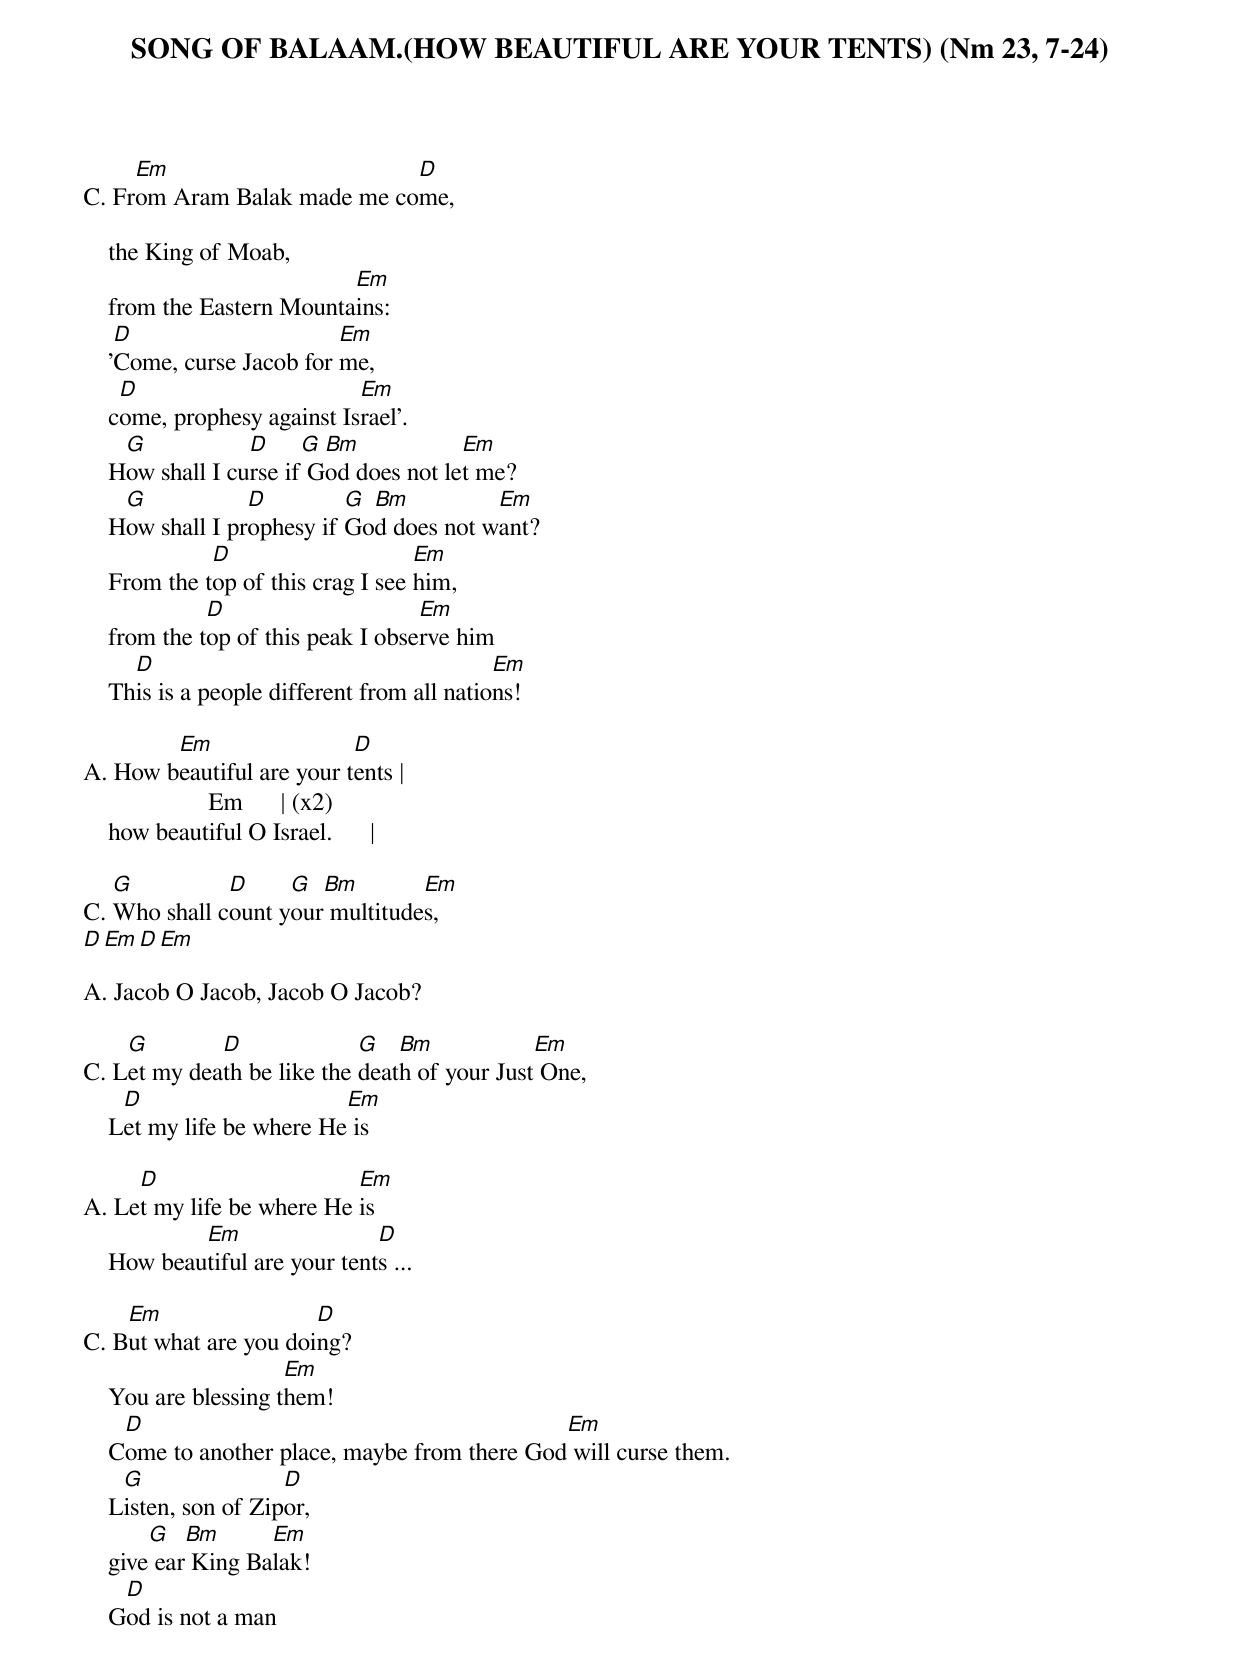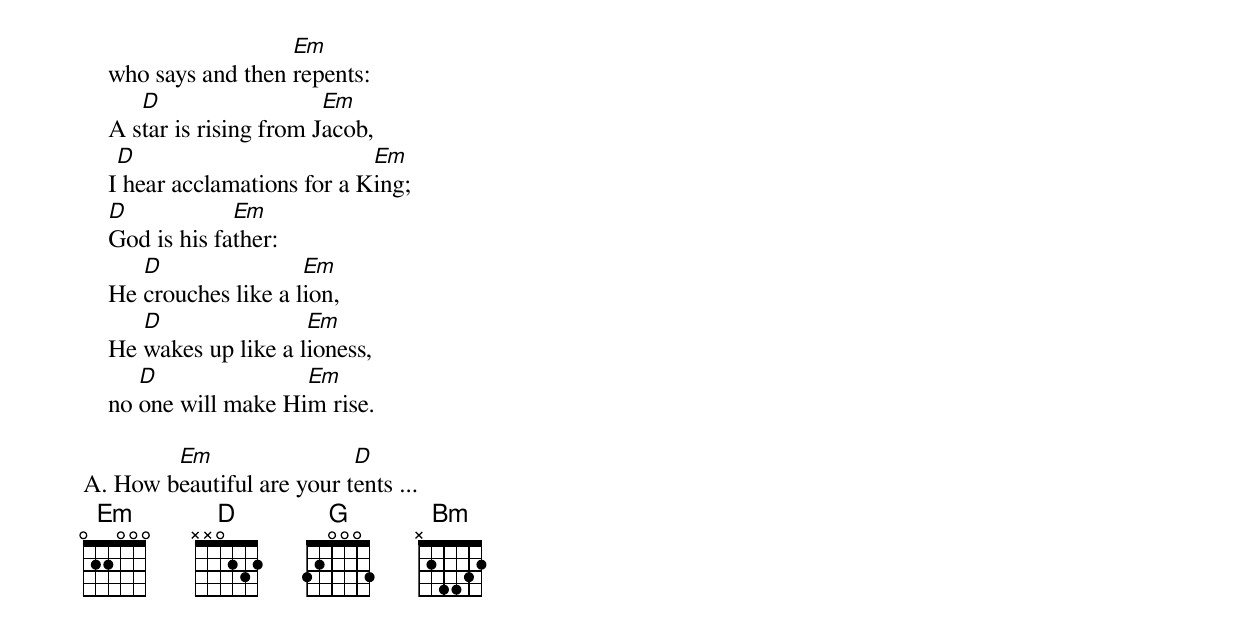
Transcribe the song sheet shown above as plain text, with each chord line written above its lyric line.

SONG OF BALAAM.(HOW BEAUTIFUL ARE YOUR TENTS) (Nm 23, 7-24)

     Em                      D
C. From Aram Balak made me come,

    the King of Moab,
                           Em
    from the Eastern Mountains:
     D                     Em
    'Come, curse Jacob for me,
     D                       Em
    come, prophesy against Israel'.
     G            D     G Bm            Em
    How shall I curse if God does not let me?
     G            D         G Bm          Em
    How shall I prophesy if God does not want?
              D                     Em
    From the top of this crag I see him,
              D                     Em
    from the top of this peak I observe him
      D                                      Em
    This is a people different from all nations!

        Em                 D
A. How beautiful are your tents |
                    Em      | (x2)
    how beautiful O Israel.      |

   G          D     G  Bm        Em
C. Who shall count your multitudes,
     D       Em     D       Em

A. Jacob O Jacob, Jacob O Jacob?

    G        D              G   Bm            Em
C. Let my death be like the death of your Just One,
     D                     Em
    Let my life be where He is

     D                     Em
A. Let my life be where He is
            Em                 D
    How beautiful are your tents ...

    Em                 D
C. But what are you doing?
                      Em
    You are blessing them!
     D                                         Em
    Come to another place, maybe from there God will curse them.
     G                D
    Listen, son of Zipor,
        G   Bm      Em
    give ear King Balak!
     D
    God is not a man
                      Em
    who says and then repents:
       D                   Em
    A star is rising from Jacob,
     D                         Em
    I hear acclamations for a King;
    D            Em
    God is his father:
       D                Em
    He crouches like a lion,
       D                Em
    He wakes up like a lioness,
       D               Em
    no one will make Him rise.

        Em                 D
A. How beautiful are your tents ...
